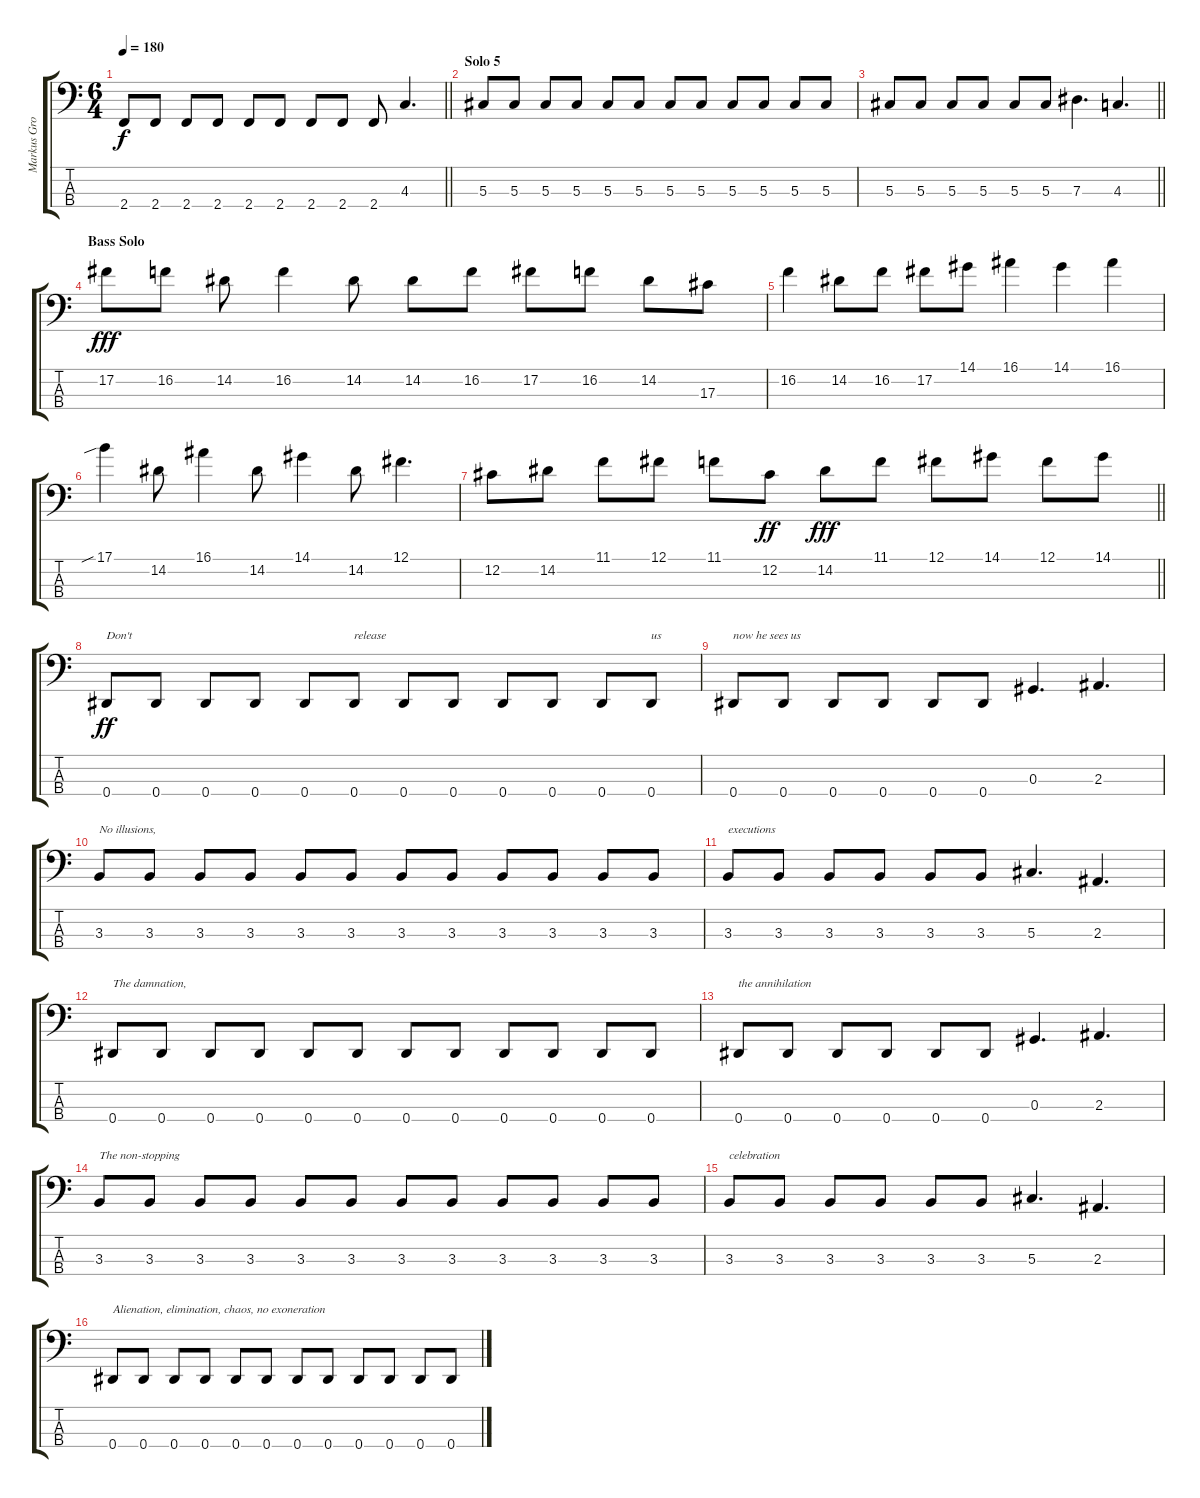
\track ("Markus Grosskopf" "Markus Gro") {instrument electricbasspick}
\staff {score tabs}
\tuning (Gb2 Db2 Ab1 Eb1) {hide}
\ts (6 4)
\tempo 180
\clef f4
\barLineRight lightlight
\ks c
2.4.8{dy f} 2.4.8 2.4.8 2.4.8 2.4.8 2.4.8 2.4.8 2.4.8 2.4.8 4.3.4{d} |
\section ("" "Solo 5")
5.3.8 5.3.8 5.3.8 5.3.8 5.3.8 5.3.8 5.3.8 5.3.8 5.3.8 5.3.8 5.3.8 5.3.8 |
\barLineRight lightlight
5.3.8 5.3.8 5.3.8 5.3.8 5.3.8 5.3.8 7.3.4{d} 4.3.4{d} |
\section ("" "Bass Solo")
17.2.8{dy fff volume 16 instrument electricbassfinger} 16.2.8 14.2.8 16.2.4 14.2.8 14.2.8 16.2.8 17.2.8 16.2.8 14.2.8 17.3.8 |
16.2.4 14.2.8 16.2.8 17.2.8 14.1.8 16.1.4 14.1.4 16.1.4 |
17.1{sib}.4 14.2.8 16.1.4 14.2.8 14.1.4 14.2.8 12.1.4{d} |
\barLineRight lightlight
12.2.8 14.2.8 11.1.8 12.1.8 11.1.8 12.2.8{dy ff} 14.2.8{dy fff} 11.1.8 12.1.8 14.1.8 12.1.8 14.1.8 |
\section ("" "")
0.4.8{txt "Don't " dy ff volume 15 instrument electricbassfinger} 0.4.8 0.4.8 0.4.8 0.4.8 0.4.8{txt "release "} 0.4.8 0.4.8 0.4.8 0.4.8 0.4.8 0.4.8{txt "us "} |
0.4.8{txt "now he sees us"} 0.4.8 0.4.8 0.4.8 0.4.8 0.4.8 0.3.4{d} 2.3.4{d} |
3.3.8{txt "No illusions, "} 3.3.8 3.3.8 3.3.8 3.3.8 3.3.8 3.3.8 3.3.8 3.3.8 3.3.8 3.3.8 3.3.8 |
3.3.8{txt "executions"} 3.3.8 3.3.8 3.3.8 3.3.8 3.3.8 5.3.4{d} 2.3.4{d} |
0.4.8{txt "The damnation,"} 0.4.8 0.4.8 0.4.8 0.4.8 0.4.8 0.4.8 0.4.8 0.4.8 0.4.8 0.4.8 0.4.8 |
0.4.8{txt "the annihilation"} 0.4.8 0.4.8 0.4.8 0.4.8 0.4.8 0.3.4{d} 2.3.4{d} |
3.3.8{txt "The non-stopping "} 3.3.8 3.3.8 3.3.8 3.3.8 3.3.8 3.3.8 3.3.8 3.3.8 3.3.8 3.3.8 3.3.8 |
3.3.8{txt "celebration"} 3.3.8 3.3.8 3.3.8 3.3.8 3.3.8 5.3.4{d} 2.3.4{d} |
0.4.8{txt "Alienation, elimination, chaos, no exoneration"} 0.4.8 0.4.8 0.4.8 0.4.8 0.4.8 0.4.8 0.4.8 0.4.8 0.4.8 0.4.8 0.4.8
